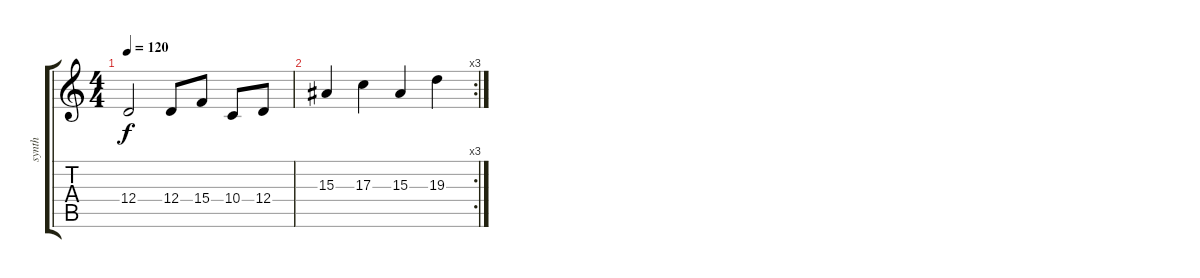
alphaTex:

\track ("synth" "synth") {instrument lead2sawtooth}
\staff {score tabs}
\tuning (E4 B3 G3 D3 A2 E2) {hide}
\ts (4 4)
\tempo 120
\clef g2
\ks c
12.4.2{dy f} 12.4.8 15.4.8 10.4.8 12.4.8 |
\rc 3
15.3.4 17.3.4 15.3.4 19.3.4
